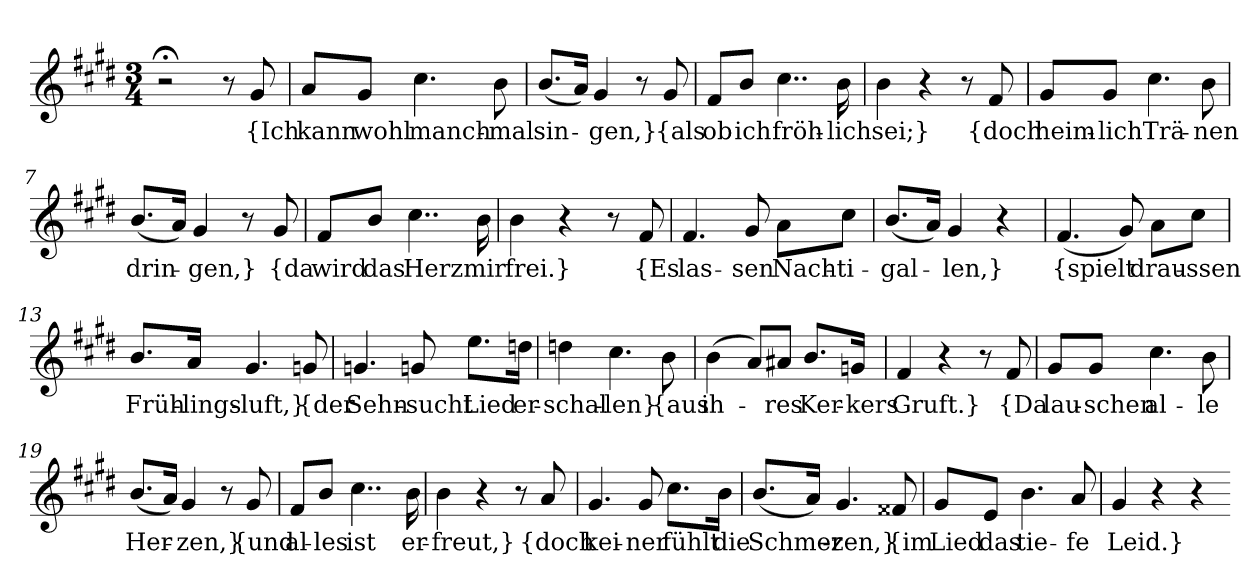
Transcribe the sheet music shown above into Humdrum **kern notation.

**kern	**text
*part1	*part1
*staff1	*staff1
*clefG2	*
*k[f#c#g#d#]	*
*M3/4	*
=1	=1
2r;<	.
8r	.
8g#	{Ich
=2	=2
8a/L	kann
8g#/J	wohl
4.cc#	manch-
8b	-mal
=3	=3
(8.b/L	sin-
16a/Jk)	.
4g#	-gen,}
8r	.
8g#	{als
=4	=4
8f#/L	ob
8b/J	ich
4..cc#	fröh-
16b	-lich
=5	=5
4b	sei;}
4r	.
8r	.
8f#	{doch
=6	=6
8g#/L	heim-
8g#/J	-lich
4.cc#	Trä-
8b	-nen
=7	=7
(8.b/L	drin-
16a/Jk)	.
4g#	-gen,}
8r	.
8g#	{da
=8	=8
8f#/L	wird
8b/J	das
4..cc#	Herz
16b	mir
=9	=9
4b	frei.}
4r	.
8r	.
8f#	{Es
=10	=10
4.f#	las-
8g#	-sen
8a\L	Nach-
8cc#\J	-ti-
=11	=11
(8.b/L	-gal-
16a/Jk)	.
4g#	-len,}
4r	.
=12	=12
(4.f#	{spielt
8g#)	.
8a\L	drau-
8cc#\J	-ssen
=13	=13
8.b/L	Früh-
16a/Jk	-lings-
4.g#	-luft,}
8gn	{der
=14	=14
4.gn	Sehn-
8gn	-sucht
8.ee\L	Lied
16ddn\Jk	er-
=15	=15
4ddn	-schal-
4.cc#	-len}
8b	{aus
=16	=16
(4b	ih-
8a/L)	.
8a#X/J	-res
8.b/L	Ker-
16gn/Jk	-kers
=17	=17
4f#	Gruft.}
4r	.
8r	.
8f#	{Da
=18	=18
8g#/L	lau-
8g#/J	-schen
4.cc#	al-
8b	-le
=19	=19
(8.b/L	Her-
16a/Jk)	.
4g#	-zen,}
8r	.
8g#	{und
=20	=20
8f#/L	al-
8b/J	-les
4..cc#	ist
16b	er-
=21	=21
4b	-freut,}
4r	.
8r	.
8a	{doch
=22	=22
4.g#	kei-
8g#	-ner
8.cc#\L	fühlt
16b\Jk	die
=23	=23
(8.b/L	Schmer-
16a/Jk)	.
4.g#	-zen,}
8f##X	{im
=24	=24
8g#/L	Lied
8e/J	das
4.b	tie-
8a	-fe
=25	=25
4g#	Leid.}
4r	.
4r	.
=-	=-
*-	*-
